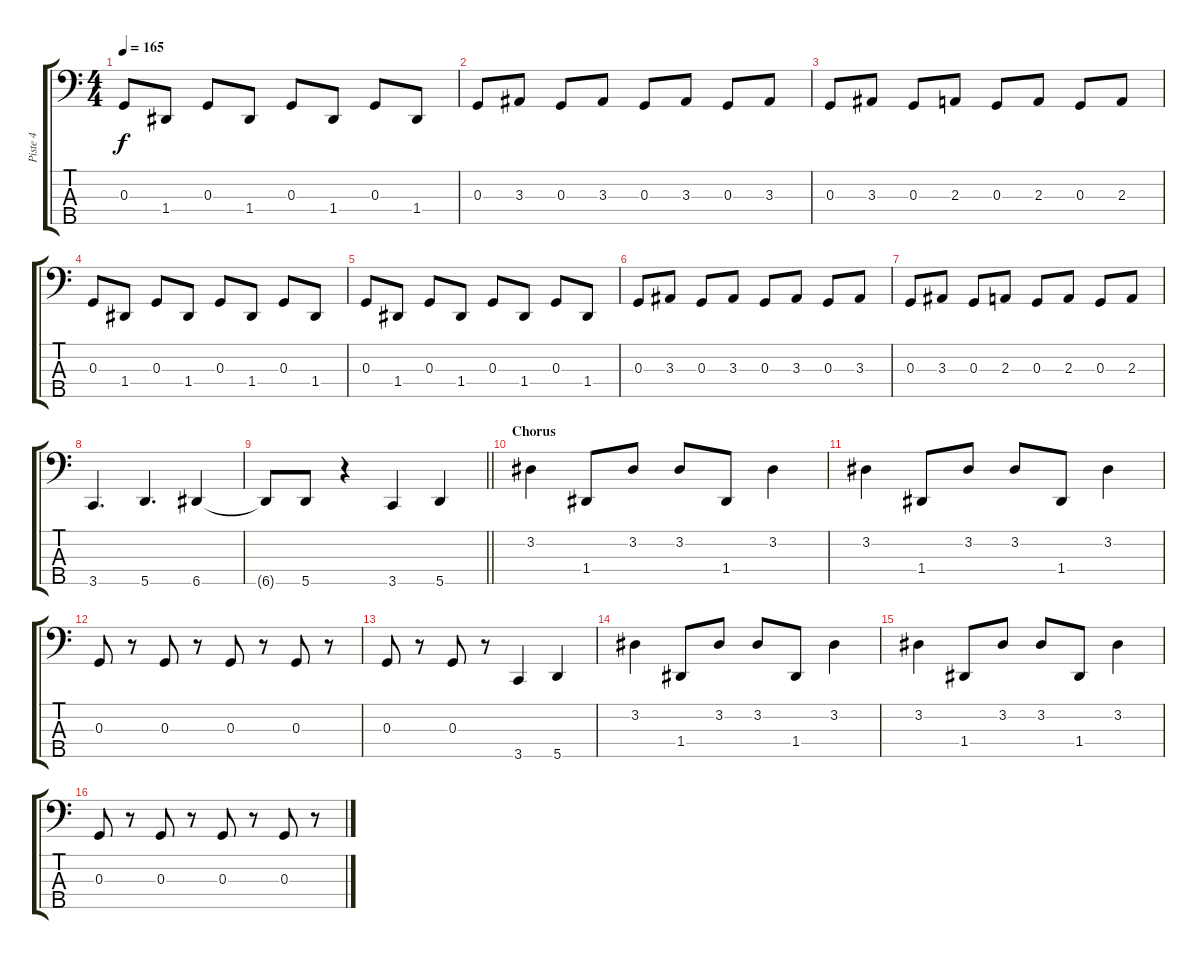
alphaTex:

\track ("Piste 4" "Piste 4") {instrument electricbasspick}
\staff {score tabs}
\tuning (F2 C2 G1 D1 A0) {hide}
\ts (4 4)
\tempo 165
\clef f4
\ks c
0.3.8{dy f} 1.4.8 0.3.8 1.4.8 0.3.8 1.4.8 0.3.8 1.4.8 |
0.3.8 3.3.8 0.3.8 3.3.8 0.3.8 3.3.8 0.3.8 3.3.8 |
0.3.8 3.3.8 0.3.8 2.3.8 0.3.8 2.3.8 0.3.8 2.3.8 |
0.3.8 1.4.8 0.3.8 1.4.8 0.3.8 1.4.8 0.3.8 1.4.8 |
0.3.8 1.4.8 0.3.8 1.4.8 0.3.8 1.4.8 0.3.8 1.4.8 |
0.3.8 3.3.8 0.3.8 3.3.8 0.3.8 3.3.8 0.3.8 3.3.8 |
0.3.8 3.3.8 0.3.8 2.3.8 0.3.8 2.3.8 0.3.8 2.3.8 |
3.5.4{d} 5.5.4{d} 6.5.4 |
\barLineRight lightlight
6.5{t}.8 5.5.8 r.4 3.5.4 5.5.4 |
\section ("" "Chorus")
3.2.4 1.4.8 3.2.8 3.2.8 1.4.8 3.2.4 |
3.2.4 1.4.8 3.2.8 3.2.8 1.4.8 3.2.4 |
0.3.8 r.8 0.3.8 r.8 0.3.8 r.8 0.3.8 r.8 |
0.3.8 r.8 0.3.8 r.8 3.5.4 5.5.4 |
3.2.4 1.4.8 3.2.8 3.2.8 1.4.8 3.2.4 |
3.2.4 1.4.8 3.2.8 3.2.8 1.4.8 3.2.4 |
0.3.8 r.8 0.3.8 r.8 0.3.8 r.8 0.3.8 r.8
